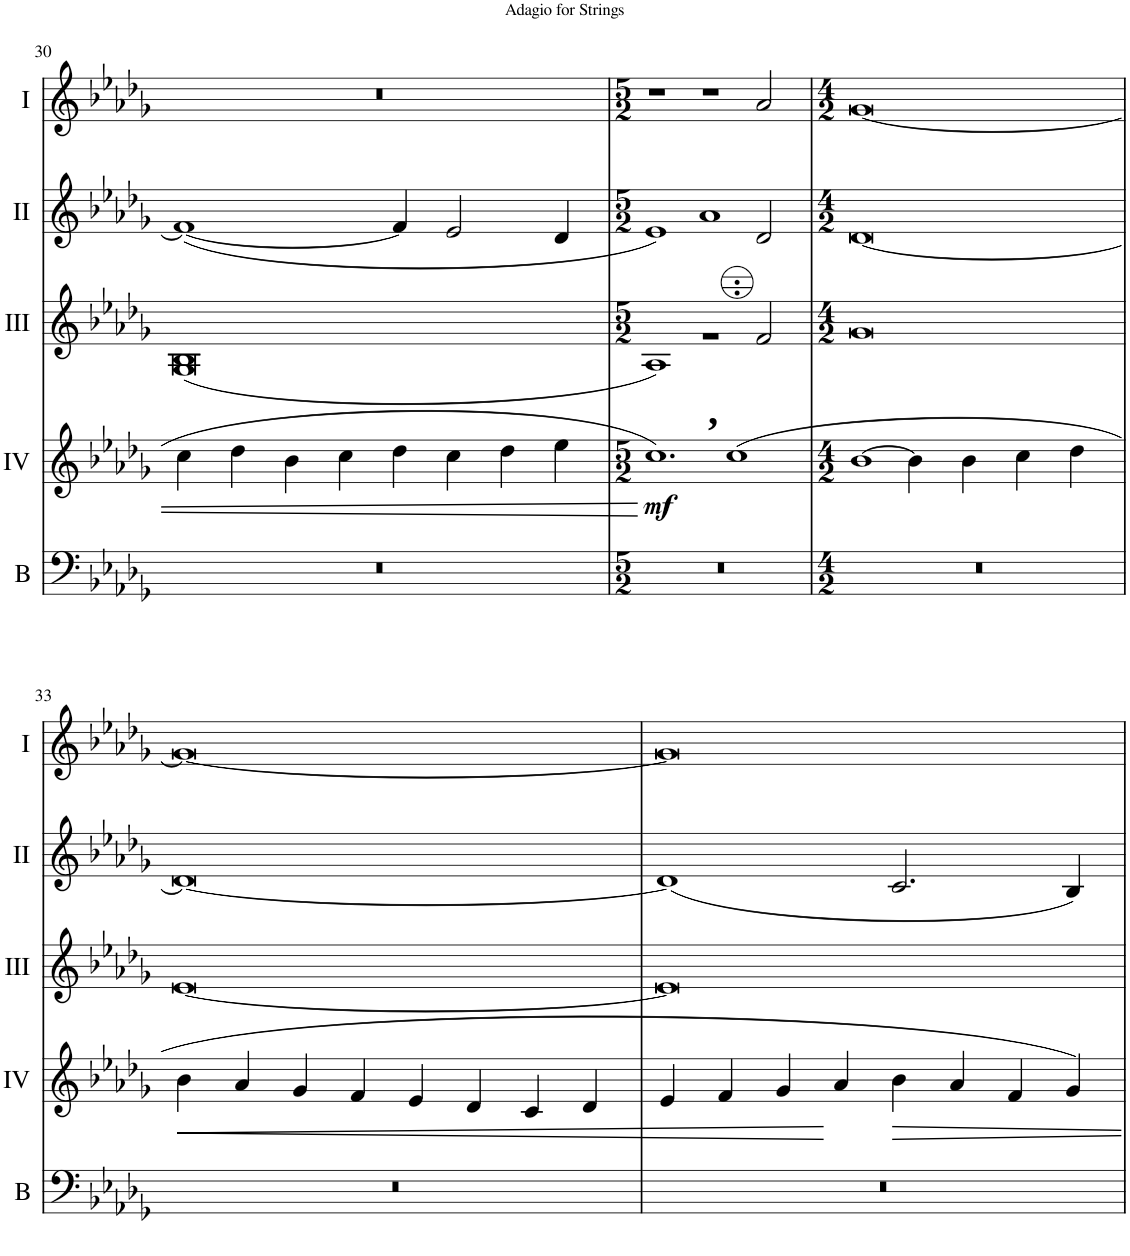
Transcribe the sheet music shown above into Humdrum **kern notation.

**kern	**kern	**dynam	**kern	**kern	**kern
*part5	*part4	*part4	*part3	*part2	*part1
*staff5	*staff4	*staff4	*staff3	*staff2	*staff1
*I"Basson	*I"Acc. 4	*	*I"Acc. 3	*I"Acc. 2	*I"Acc. 1
*I'B	*	*	*	*	*
!!LO:PB:g=z
*clefF4	*clefG2	*	*clefG2	*clefG2	*clefG2
*Trd7c12	*Trd7c12	*	*	*	*
*k[b-e-a-d-g-]	*k[b-e-a-d-g-]	*	*k[b-e-a-d-g-]	*k[b-e-a-d-g-]	*k[b-e-a-d-g-]
*M4/2	*M4/2	*	*M4/2	*M4/2	*M4/2
=30	=30	=30	=30	=30	=30
*	*	*	*^	*	*
0r	4cc\	.	0B-	(0G-	(1f_	0r
.	4dd-\	.	.	.	.	.
.	4b-\	.	.	.	.	.
.	4cc\	.	.	.	.	.
.	4dd-\	.	.	.	4f/]	.
.	4cc\	.	.	.	2e-/	.
.	4dd-\	.	.	.	.	.
.	4ee-\	.	.	.	4d-/	.
=31	=31	=31	=31	=31	=31	=31
*M5/2	*M5/2	*	*M5/2	*	*M5/2	*M5/2
!	!	!LO:DY:b	!	!	!	!
2%5r	1.cc	mf	2ryy	1A-)	1e-)	1r
.	.	.	2ryy	.	.	.
.	.	.	2ryy	1r	1a-	1r
!	!LO:TX:a:B:t=,	!	!	!	!	!
.	(1cc	.	2ryy	.	.	.
.	.	.	2ryy	2f/	2d-/	2a-/
=32	=32	=32	=32	=32	=32	=32
*M4/2	*M4/2	*	*M4/2	*	*M4/2	*M4/2
0r	[1b-	.	0ryy	0g-	[0d-	[0g-
.	4b-\]	.	.	.	.	.
.	4b-\	.	.	.	.	.
.	4cc\	.	.	.	.	.
.	4dd-\	.	.	.	.	.
!!LO:LB:g=z
=33	=33	=33	=33	=33	=33	=33
!	!	!LO:HP:b	!	!	!	!
0r	4b-\	<	0ryy	[0e-	0d-_	0g-_
.	4a-/	.	.	.	.	.
.	4g-/	.	.	.	.	.
.	4f/	.	.	.	.	.
.	4e-/	.	.	.	.	.
.	4d-/	.	.	.	.	.
.	4c/	.	.	.	.	.
.	4d-/	.	.	.	.	.
=34	=34	=34	=34	=34	=34	=34
0r	4e-/	.	0ryy	0e-]	(1d-]	0g-]
.	4f/	.	.	.	.	.
.	4g-/	.	.	.	.	.
.	4a-/	[	.	.	.	.
.	4b-\	.	.	.	2.c/	.
.	4a-/	.	.	.	.	.
.	4f/	.	.	.	.	.
.	4g-/)	.	.	.	4B-/)	.
*	*	*	*v	*v	*	*
=	=	=	=	=	=
*-	*-	*-	*-	*-	*-
